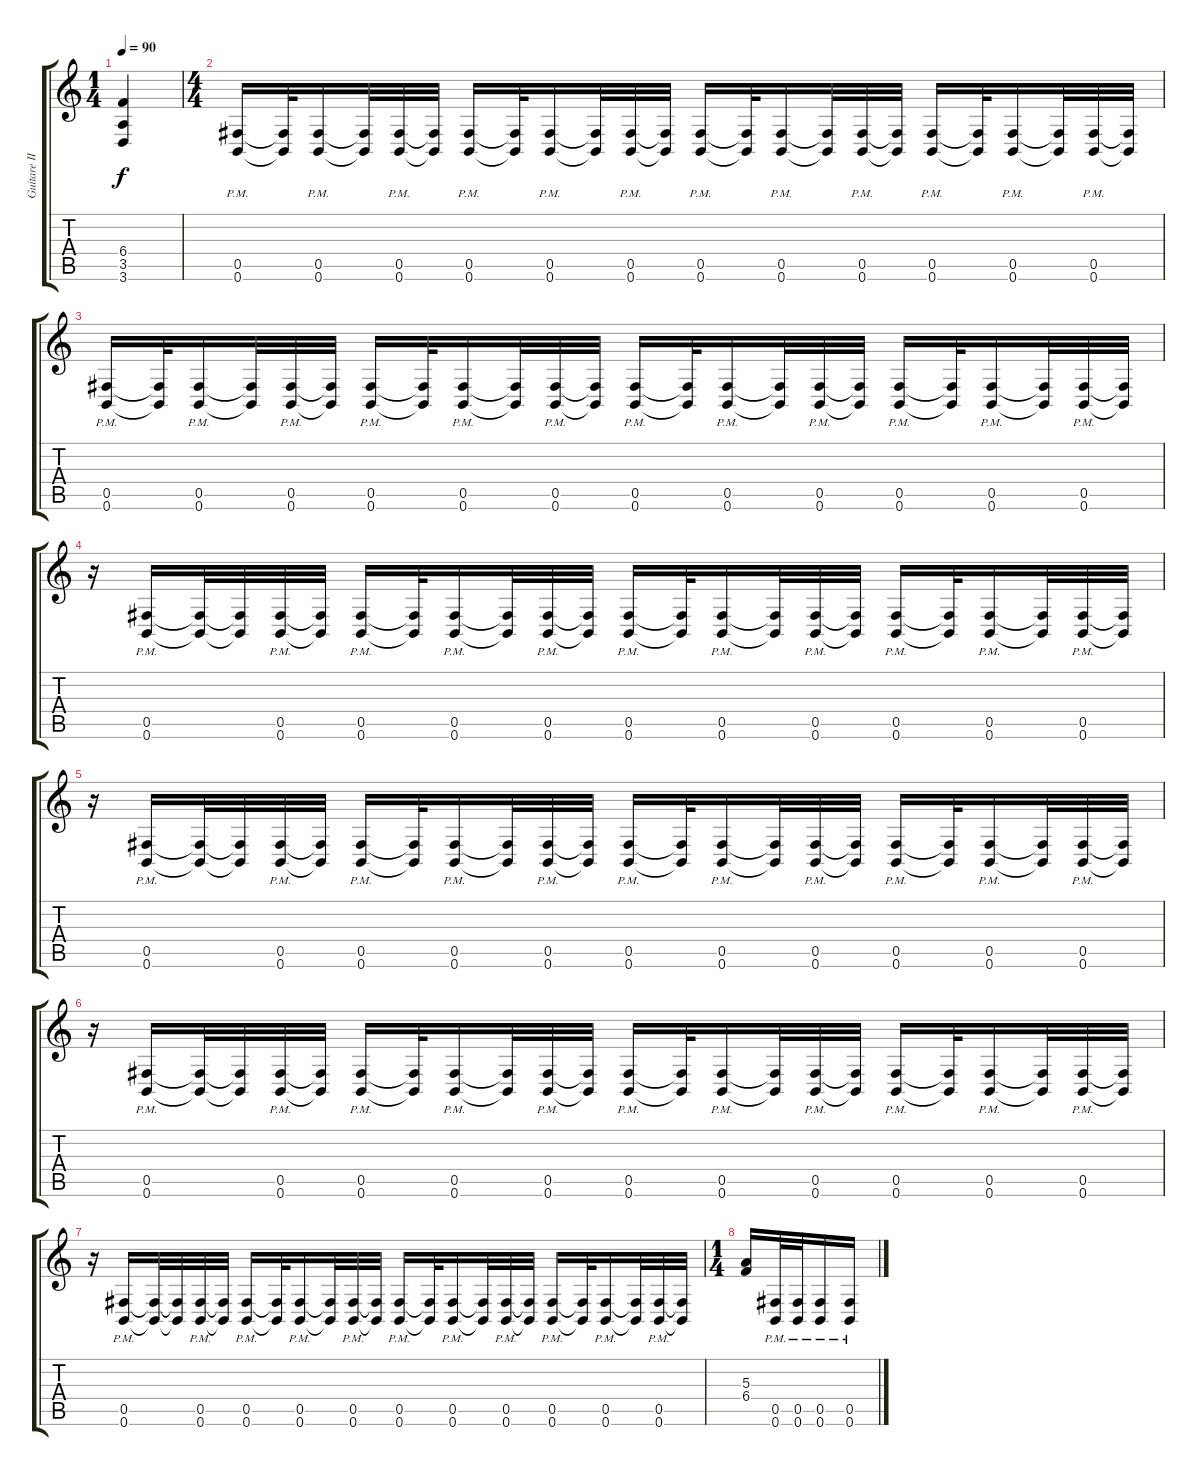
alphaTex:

\track ("Guitare II" "Guitare II") {instrument distortionguitar}
\staff {score tabs}
\tuning (Db4 Ab3 E3 B2 Gb2 B1) {hide}
\ts (1 4)
\tempo 90
\clef g2
\ks c
(6.4 3.5 3.6).4{dy f} |
\ts (4 4)
(0.5{pm} 0.6{pm}).16 (0.5{t} 0.6{t}).32 (0.5{pm} 0.6{pm}).16 (0.5{t} 0.6{t}).32 (0.5{pm} 0.6{pm}).32 (0.5{t} 0.6{t}).32 (0.5{pm} 0.6{pm}).16 (0.5{t} 0.6{t}).32 (0.5{pm} 0.6{pm}).16 (0.5{t} 0.6{t}).32 (0.5{pm} 0.6{pm}).32 (0.5{t} 0.6{t}).32 (0.5{pm} 0.6{pm}).16 (0.5{t} 0.6{t}).32 (0.5{pm} 0.6{pm}).16 (0.5{t} 0.6{t}).32 (0.5{pm} 0.6{pm}).32 (0.5{t} 0.6{t}).32 (0.5{pm} 0.6{pm}).16 (0.5{t} 0.6{t}).32 (0.5{pm} 0.6{pm}).16 (0.5{t} 0.6{t}).32 (0.5{pm} 0.6{pm}).32 (0.5{t} 0.6{t}).32 |
(0.5{pm} 0.6{pm}).16 (0.5{t} 0.6{t}).32 (0.5{pm} 0.6{pm}).16 (0.5{t} 0.6{t}).32 (0.5{pm} 0.6{pm}).32 (0.5{t} 0.6{t}).32 (0.5{pm} 0.6{pm}).16 (0.5{t} 0.6{t}).32 (0.5{pm} 0.6{pm}).16 (0.5{t} 0.6{t}).32 (0.5{pm} 0.6{pm}).32 (0.5{t} 0.6{t}).32 (0.5{pm} 0.6{pm}).16 (0.5{t} 0.6{t}).32 (0.5{pm} 0.6{pm}).16 (0.5{t} 0.6{t}).32 (0.5{pm} 0.6{pm}).32 (0.5{t} 0.6{t}).32 (0.5{pm} 0.6{pm}).16 (0.5{t} 0.6{t}).32 (0.5{pm} 0.6{pm}).16 (0.5{t} 0.6{t}).32 (0.5{pm} 0.6{pm}).32 (0.5{t} 0.6{t}).32 |
r.16 (0.5{pm} 0.6{pm}).16 (0.5{t} 0.6{t}).32 (0.5{t} 0.6{t}).32 (0.5{pm} 0.6{pm}).32 (0.5{t} 0.6{t}).32 (0.5{pm} 0.6{pm}).16 (0.5{t} 0.6{t}).32 (0.5{pm} 0.6{pm}).16 (0.5{t} 0.6{t}).32 (0.5{pm} 0.6{pm}).32 (0.5{t} 0.6{t}).32 (0.5{pm} 0.6{pm}).16 (0.5{t} 0.6{t}).32 (0.5{pm} 0.6{pm}).16 (0.5{t} 0.6{t}).32 (0.5{pm} 0.6{pm}).32 (0.5{t} 0.6{t}).32 (0.5{pm} 0.6{pm}).16 (0.5{t} 0.6{t}).32 (0.5{pm} 0.6{pm}).16 (0.5{t} 0.6{t}).32 (0.5{pm} 0.6{pm}).32 (0.5{t} 0.6{t}).32 |
r.16 (0.5{pm} 0.6{pm}).16 (0.5{t} 0.6{t}).32 (0.5{t} 0.6{t}).32 (0.5{pm} 0.6{pm}).32 (0.5{t} 0.6{t}).32 (0.5{pm} 0.6{pm}).16 (0.5{t} 0.6{t}).32 (0.5{pm} 0.6{pm}).16 (0.5{t} 0.6{t}).32 (0.5{pm} 0.6{pm}).32 (0.5{t} 0.6{t}).32 (0.5{pm} 0.6{pm}).16 (0.5{t} 0.6{t}).32 (0.5{pm} 0.6{pm}).16 (0.5{t} 0.6{t}).32 (0.5{pm} 0.6{pm}).32 (0.5{t} 0.6{t}).32 (0.5{pm} 0.6{pm}).16 (0.5{t} 0.6{t}).32 (0.5{pm} 0.6{pm}).16 (0.5{t} 0.6{t}).32 (0.5{pm} 0.6{pm}).32 (0.5{t} 0.6{t}).32 |
r.16 (0.5{pm} 0.6{pm}).16 (0.5{t} 0.6{t}).32 (0.5{t} 0.6{t}).32 (0.5{pm} 0.6{pm}).32 (0.5{t} 0.6{t}).32 (0.5{pm} 0.6{pm}).16 (0.5{t} 0.6{t}).32 (0.5{pm} 0.6{pm}).16 (0.5{t} 0.6{t}).32 (0.5{pm} 0.6{pm}).32 (0.5{t} 0.6{t}).32 (0.5{pm} 0.6{pm}).16 (0.5{t} 0.6{t}).32 (0.5{pm} 0.6{pm}).16 (0.5{t} 0.6{t}).32 (0.5{pm} 0.6{pm}).32 (0.5{t} 0.6{t}).32 (0.5{pm} 0.6{pm}).16 (0.5{t} 0.6{t}).32 (0.5{pm} 0.6{pm}).16 (0.5{t} 0.6{t}).32 (0.5{pm} 0.6{pm}).32 (0.5{t} 0.6{t}).32 |
r.16 (0.5{pm} 0.6{pm}).16 (0.5{t} 0.6{t}).32 (0.5{t} 0.6{t}).32 (0.5{pm} 0.6{pm}).32 (0.5{t} 0.6{t}).32 (0.5{pm} 0.6{pm}).16 (0.5{t} 0.6{t}).32 (0.5{pm} 0.6{pm}).16 (0.5{t} 0.6{t}).32 (0.5{pm} 0.6{pm}).32 (0.5{t} 0.6{t}).32 (0.5{pm} 0.6{pm}).16 (0.5{t} 0.6{t}).32 (0.5{pm} 0.6{pm}).16 (0.5{t} 0.6{t}).32 (0.5{pm} 0.6{pm}).32 (0.5{t} 0.6{t}).32 (0.5{pm} 0.6{pm}).16 (0.5{t} 0.6{t}).32 (0.5{pm} 0.6{pm}).16 (0.5{t} 0.6{t}).32 (0.5{pm} 0.6{pm}).32 (0.5{t} 0.6{t}).32 |
\ts (1 4)
(5.3 6.4).16 (0.5{pm} 0.6{pm}).32 (0.5{pm} 0.6{pm}).32 (0.5{pm} 0.6{pm}).16 (0.5{pm} 0.6{pm}).16
